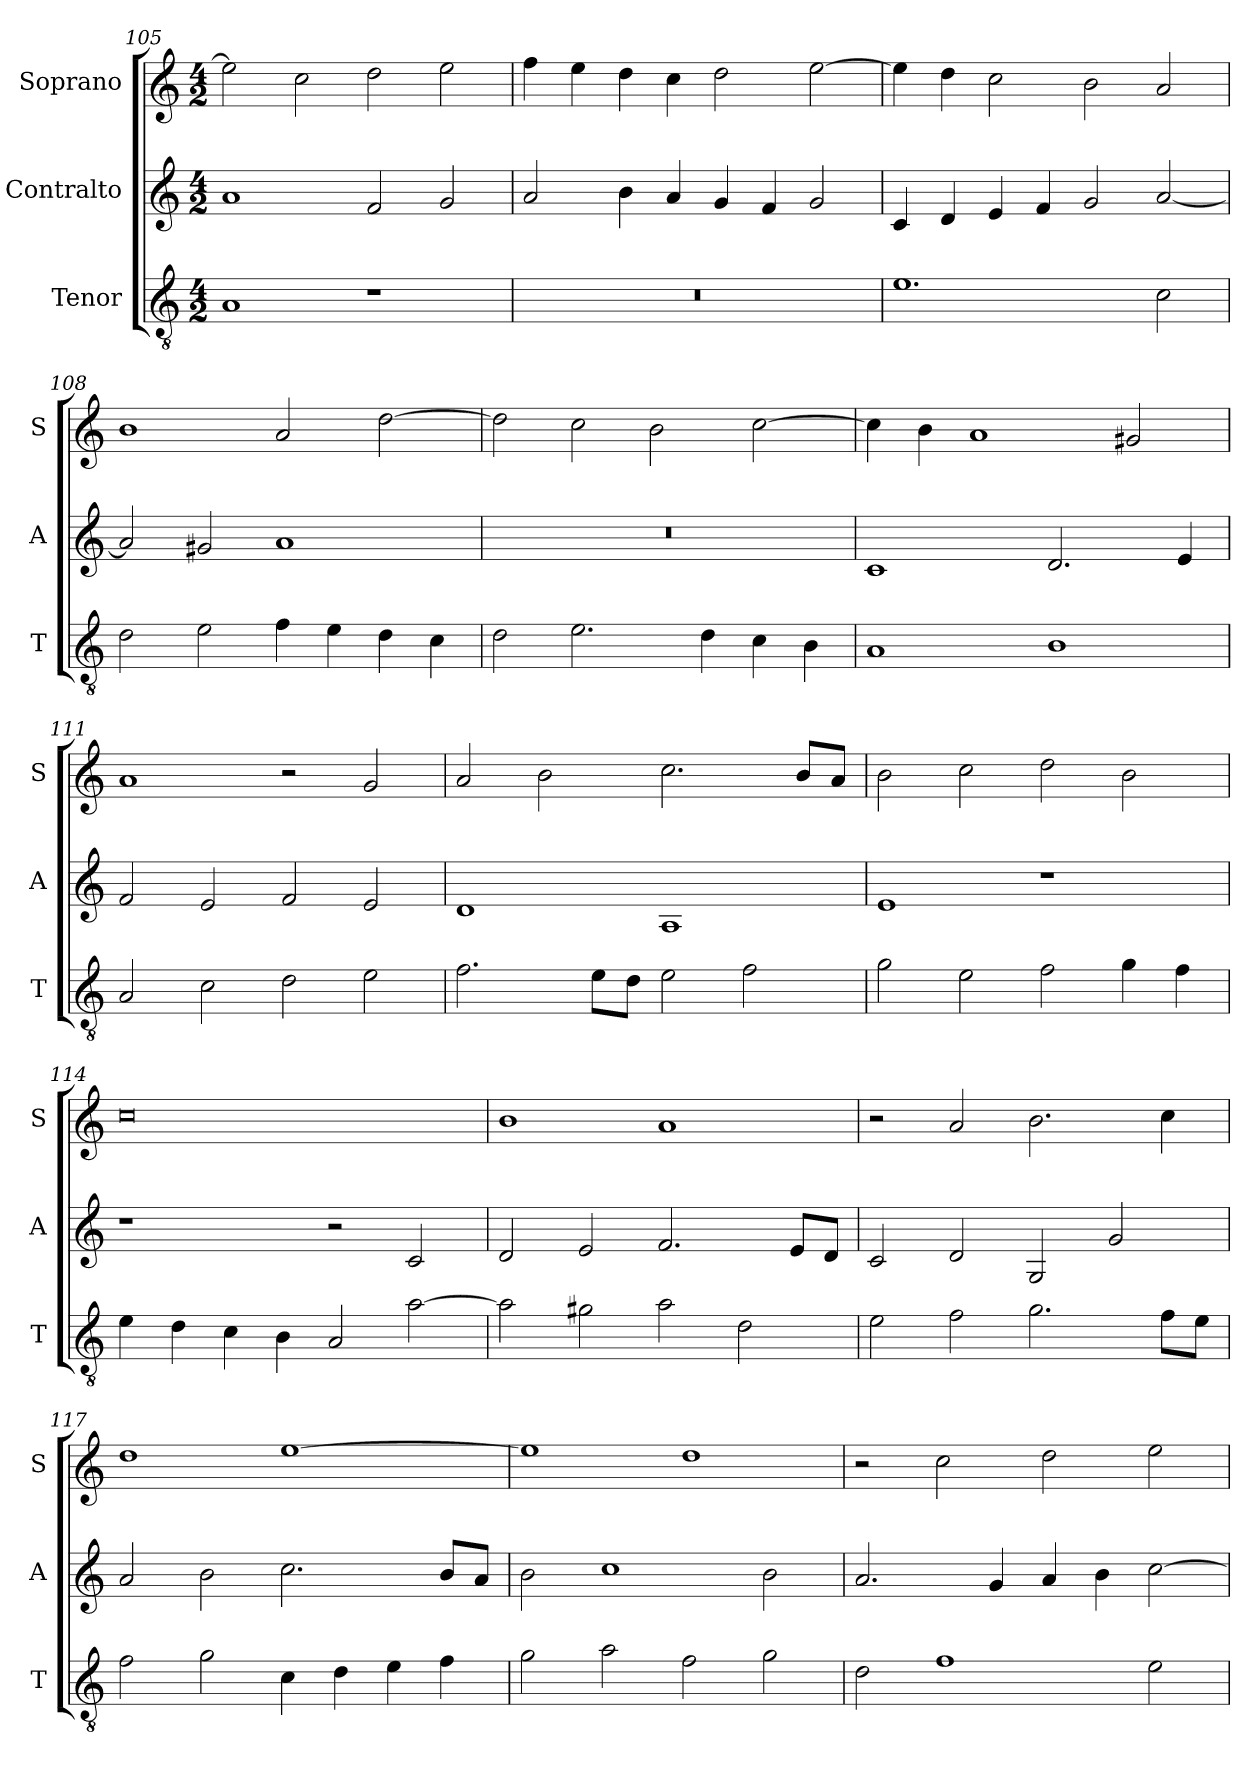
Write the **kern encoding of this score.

**kern	**kern	**kern
*part3	*part2	*part1
*staff3	*staff2	*staff1
*I"Tenor	*I"Contralto	*I"Soprano
*I'T	*I'A	*I'S
*clefGv2	*clefG2	*clefG2
*k[]	*k[]	*k[]
*C:ion	*C:ion	*C:ion
*M4/2	*M4/2	*M4/2
=105	=105	=105
1A	1a	2ee]
.	.	2cc
1r	2f	2dd
.	2g	2ee
=106	=106	=106
0r	2a	4ff
.	.	4ee
.	4b	4dd
.	4a	4cc
.	4g	2dd
.	4f	.
.	2g	[2ee
=107	=107	=107
1.e	4c	4ee]
.	4d	4dd
.	4e	2cc
.	4f	.
.	2g	2b
2c	[2a	2a
=108	=108	=108
2d	2a]	1b
2e	2g#X	.
4f	1a	2a
4e	.	.
4d	.	[2dd
4c	.	.
=109	=109	=109
2d	0r	2dd]
2.e	.	2cc
.	.	2b
4d	.	.
4c	.	[2cc
4B	.	.
=110	=110	=110
1A	1c	4cc]
.	.	4b
.	.	1a
1B	2.d	.
.	.	2g#X
.	4e	.
=111	=111	=111
2A	2f	1a
2c	2e	.
2d	2f	2r
2e	2e	2g
=112	=112	=112
2.f	1d	2a
.	.	2b
8e\L	.	.
8d\J	.	.
2e	1A	2.cc
2f	.	.
.	.	8b/L
.	.	8a/J
=113	=113	=113
2g	1e	2b
2e	.	2cc
2f	1r	2dd
4g	.	2b
4f	.	.
=114	=114	=114
4e	1r	0cc
4d	.	.
4c	.	.
4B	.	.
2A	2r	.
[2a	2c	.
=115	=115	=115
2a]	2d	1b
2g#X	2e	.
2a	2.f	1a
2d	.	.
.	8e/L	.
.	8d/J	.
=116	=116	=116
2e	2c	2r
2f	2d	2a
2.g	2G	2.b
.	2g	.
8f\L	.	4cc
8e\J	.	.
=117	=117	=117
2f	2a	1dd
2g	2b	.
4c	2.cc	[1ee
4d	.	.
4e	.	.
4f	8b/L	.
.	8a/J	.
=118	=118	=118
2g	2b	1ee]
2a	1cc	.
2f	.	1dd
2g	2b	.
=119	=119	=119
2d	2.a	2r
1f	.	2cc
.	4g	.
.	4a	2dd
.	4b	.
2e	[2cc	2ee
=	=	=
*-	*-	*-
